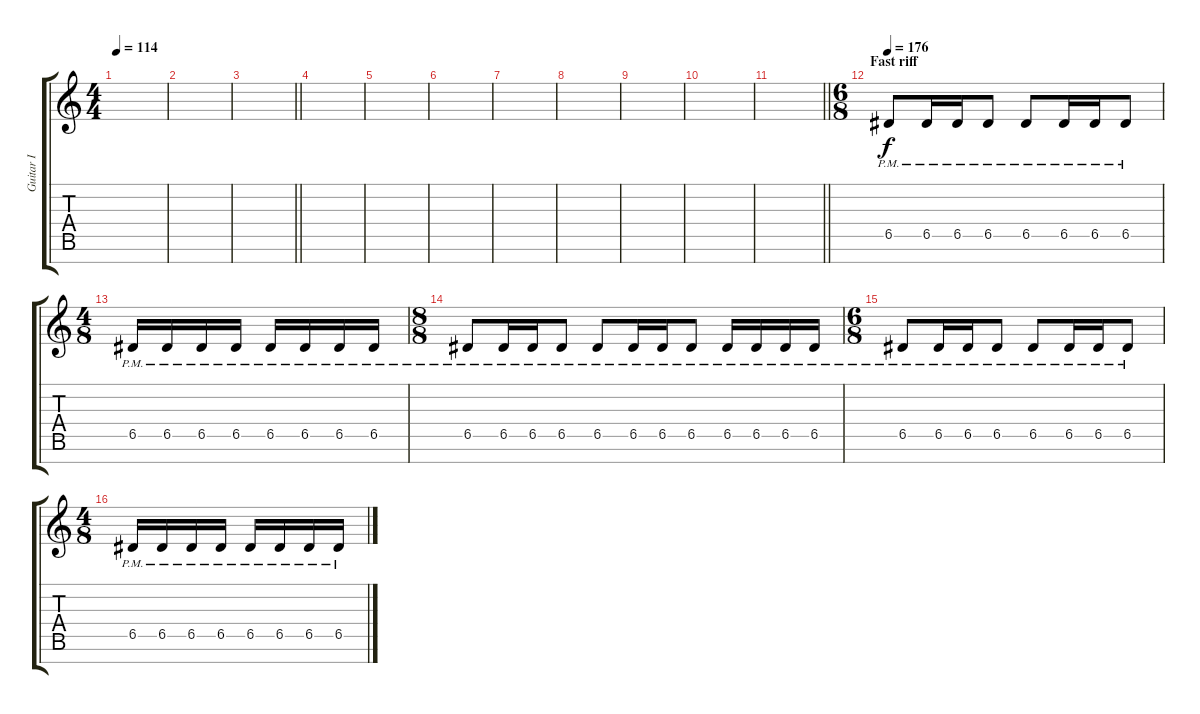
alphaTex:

\track ("Guitar I" "Guitar I") {instrument distortionguitar}
\staff {score tabs}
\tuning (E4 B3 G3 D3 A2 E2 B1) {hide}
\ts (4 4)
\tempo 114
\clef g2
\ks c
|
|
\barLineRight lightlight
|
\section ("" "")
|
|
|
|
|
|
|
\barLineRight lightlight
|
\ts (6 8)
\section ("" "Fast riff")
\tempo 176
6.5{pm}.8 6.5{pm}.16 6.5{pm}.16 6.5{pm}.8 6.5{pm}.8 6.5{pm}.16 6.5{pm}.16 6.5{pm}.8 |
\ts (4 8)
6.5{pm}.16 6.5{pm}.16 6.5{pm}.16 6.5{pm}.16 6.5{pm}.16 6.5{pm}.16 6.5{pm}.16 6.5{pm}.16 |
\ts (8 8)
6.5{pm}.8 6.5{pm}.16 6.5{pm}.16 6.5{pm}.8 6.5{pm}.8 6.5{pm}.16 6.5{pm}.16 6.5{pm}.8 6.5{pm}.16 6.5{pm}.16 6.5{pm}.16 6.5{pm}.16 |
\ts (6 8)
6.5{pm}.8 6.5{pm}.16 6.5{pm}.16 6.5{pm}.8 6.5{pm}.8 6.5{pm}.16 6.5{pm}.16 6.5{pm}.8 |
\ts (4 8)
6.5{pm}.16 6.5{pm}.16 6.5{pm}.16 6.5{pm}.16 6.5{pm}.16 6.5{pm}.16 6.5{pm}.16 6.5{pm}.16
